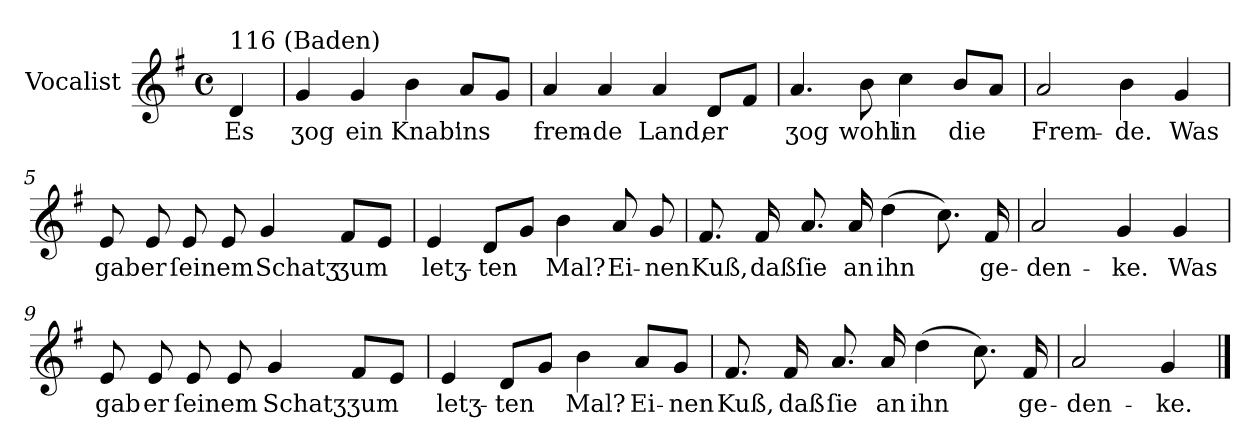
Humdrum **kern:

**kern	**text
*part1	*part1
*staff1	*staff1
*I"Vocalist	*
*k[f#]	*
*G:	*
*M4/4	*
*met(c)	*
=	=
!LO:TX:a:t=116 (Baden)	!
4d	Es
=1	=1
4g	ʒog
4g	ein
4b	Knab'
8aL	ins
8gJ	.
=2	=2
4a	frem-
4a	-de
4a	Land,
8dL	er
8f#J	.
=3	=3
4.a	ʒog
8b	wohl
4cc	in
8bL	die
8aJ	.
=4	=4
2a	Frem-
4b	-de.
4g	Was
=5	=5
8e	gab
8e	er
8e	ſeinem
8e	.
4g	Schatʒ
8f#L	ʒum
8eJ	.
=6	=6
4e	letʒ-
8dL	-ten
8gJ	.
4b	Mal?
8a	Ei-
8g	-nen
=7	=7
8.f#	Kuß,
16f#	daß
8.a	ſie
16a	an
(4dd	ihn
8.cc)	.
16f#	ge-
=8	=8
2a	-den-
4g	-ke.
4g	Was
=9	=9
8e	gab
8e	er
8e	ſeinem
8e	.
4g	Schatʒ
8f#L	ʒum
8eJ	.
=10	=10
4e	letʒ-
8dL	-ten
8gJ	.
4b	Mal?
8aL	Ei-
8gJ	-nen
=11	=11
8.f#	Kuß,
16f#	daß
8.a	ſie
16a	an
(4dd	ihn
8.cc)	.
16f#	ge-
=12	=12
2a	-den-
4g	-ke.
==	==
*-	*-
